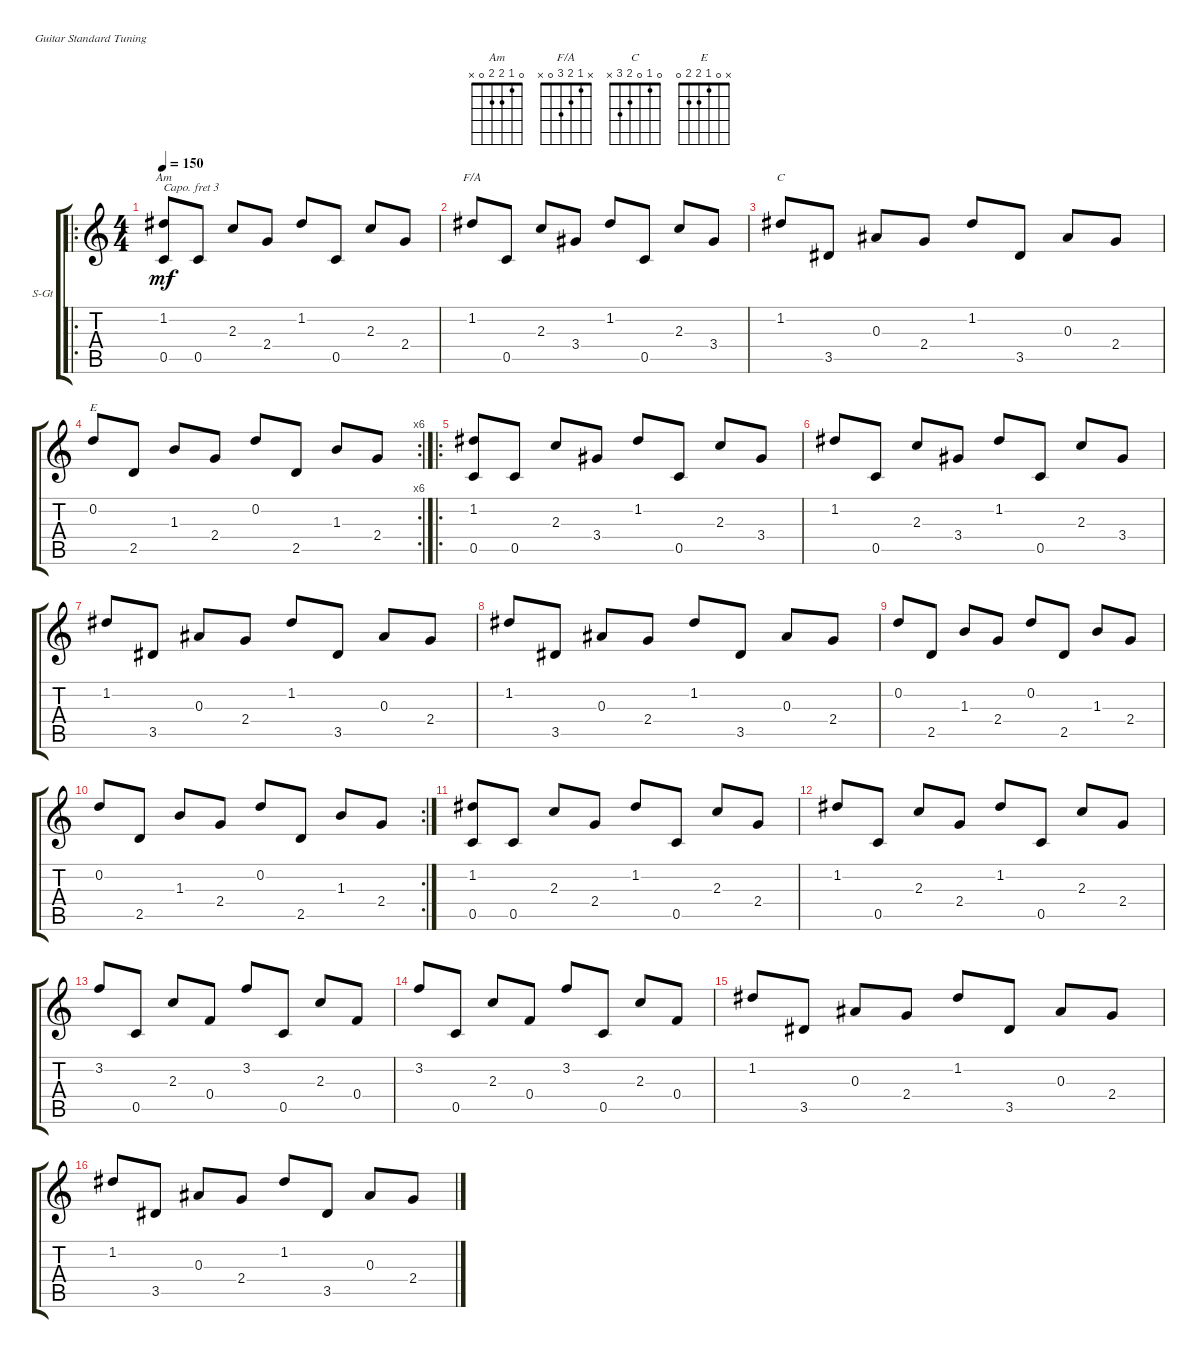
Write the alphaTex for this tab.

\defaultSystemsLayout 4
\bracketExtendMode groupsimilarinstruments
\firstSystemTrackNameOrientation horizontal
\otherSystemsTrackNameOrientation horizontal
\track ("Steel Guitar" "S-Gt") {instrument acousticguitarsteel}
\staff {score tabs}
\capo 3
\tuning (E4 B3 G3 D3 A2 E2)
\chord ("Am" 0 1 2 2 0 x)
\chord ("F/A" x 1 2 3 0 x)
\chord ("C" 0 1 0 2 3 x)
\chord ("E" x 0 1 2 2 0)
\ro
\ts (4 4)
\tempo 150
\clef g2
\ks c
(0.5 1.2).8{ch "Am" dy mf instrument acousticguitarsteel} 0.5.8 2.3.8 2.4.8 1.2.8 0.5.8 2.3.8 2.4.8 |
1.2.8{ch "F/A"} 0.5.8 2.3.8 3.4.8 1.2.8 0.5.8 2.3.8 3.4.8 |
1.2.8{ch "C"} 3.5.8 0.3.8 2.4.8 1.2.8 3.5.8 0.3.8 2.4.8 |
\rc 6
0.2.8{ch "E"} 2.5.8 1.3.8 2.4.8 0.2.8 2.5.8 1.3.8 2.4.8 |
\ro
(0.5 1.2).8 0.5.8 2.3.8 3.4.8 1.2.8 0.5.8 2.3.8 3.4.8 |
1.2.8 0.5.8 2.3.8 3.4.8 1.2.8 0.5.8 2.3.8 3.4.8 |
1.2.8 3.5.8 0.3.8 2.4.8 1.2.8 3.5.8 0.3.8 2.4.8 |
1.2.8 3.5.8 0.3.8 2.4.8 1.2.8 3.5.8 0.3.8 2.4.8 |
0.2.8 2.5.8 1.3.8 2.4.8 0.2.8 2.5.8 1.3.8 2.4.8 |
\rc 2
0.2.8 2.5.8 1.3.8 2.4.8 0.2.8 2.5.8 1.3.8 2.4.8 |
(1.2 0.5).8 0.5.8 2.3.8 2.4.8 1.2.8 0.5.8 2.3.8 2.4.8 |
1.2.8 0.5.8 2.3.8 2.4.8 1.2.8 0.5.8 2.3.8 2.4.8 |
3.2.8 0.5.8 2.3.8 0.4.8 3.2.8 0.5.8 2.3.8 0.4.8 |
3.2.8 0.5.8 2.3.8 0.4.8 3.2.8 0.5.8 2.3.8 0.4.8 |
1.2.8 3.5.8 0.3.8 2.4.8 1.2.8 3.5.8 0.3.8 2.4.8 |
1.2.8 3.5.8 0.3.8 2.4.8 1.2.8 3.5.8 0.3.8 2.4.8
